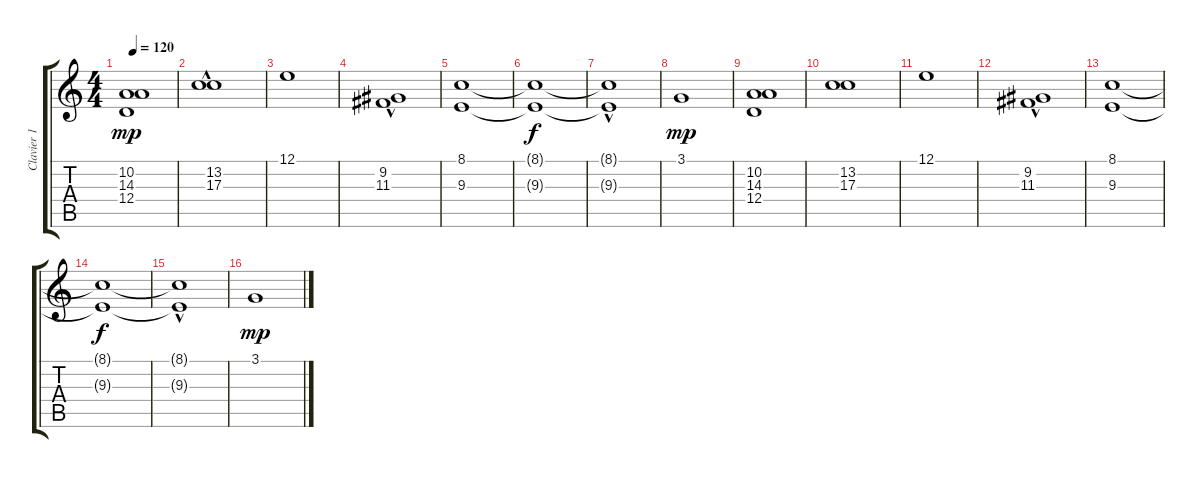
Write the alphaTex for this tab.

\track ("Clavier 1" "Clavier 1") {instrument percussiveorgan}
\staff {score tabs}
\tuning (E4 B3 G3 D3 A2 E2) {hide}
\ts (4 4)
\tempo 120
\clef g2
\ks c
(10.2 14.3 12.4).1{dy mp} |
(13.2 17.3{hac}).1 |
12.1.1 |
(9.2{hac} 11.3).1 |
(8.1 9.3).1 |
(8.1{t} 9.3{t}).1{dy f} |
(8.1{t} 9.3{hac t}).1 |
3.1.1{dy mp} |
(10.2 14.3 12.4).1 |
(13.2 17.3).1 |
12.1.1 |
(9.2{hac} 11.3).1 |
(8.1 9.3).1 |
(8.1{t} 9.3{t}).1{dy f} |
(8.1{t} 9.3{hac t}).1 |
3.1.1{dy mp}
